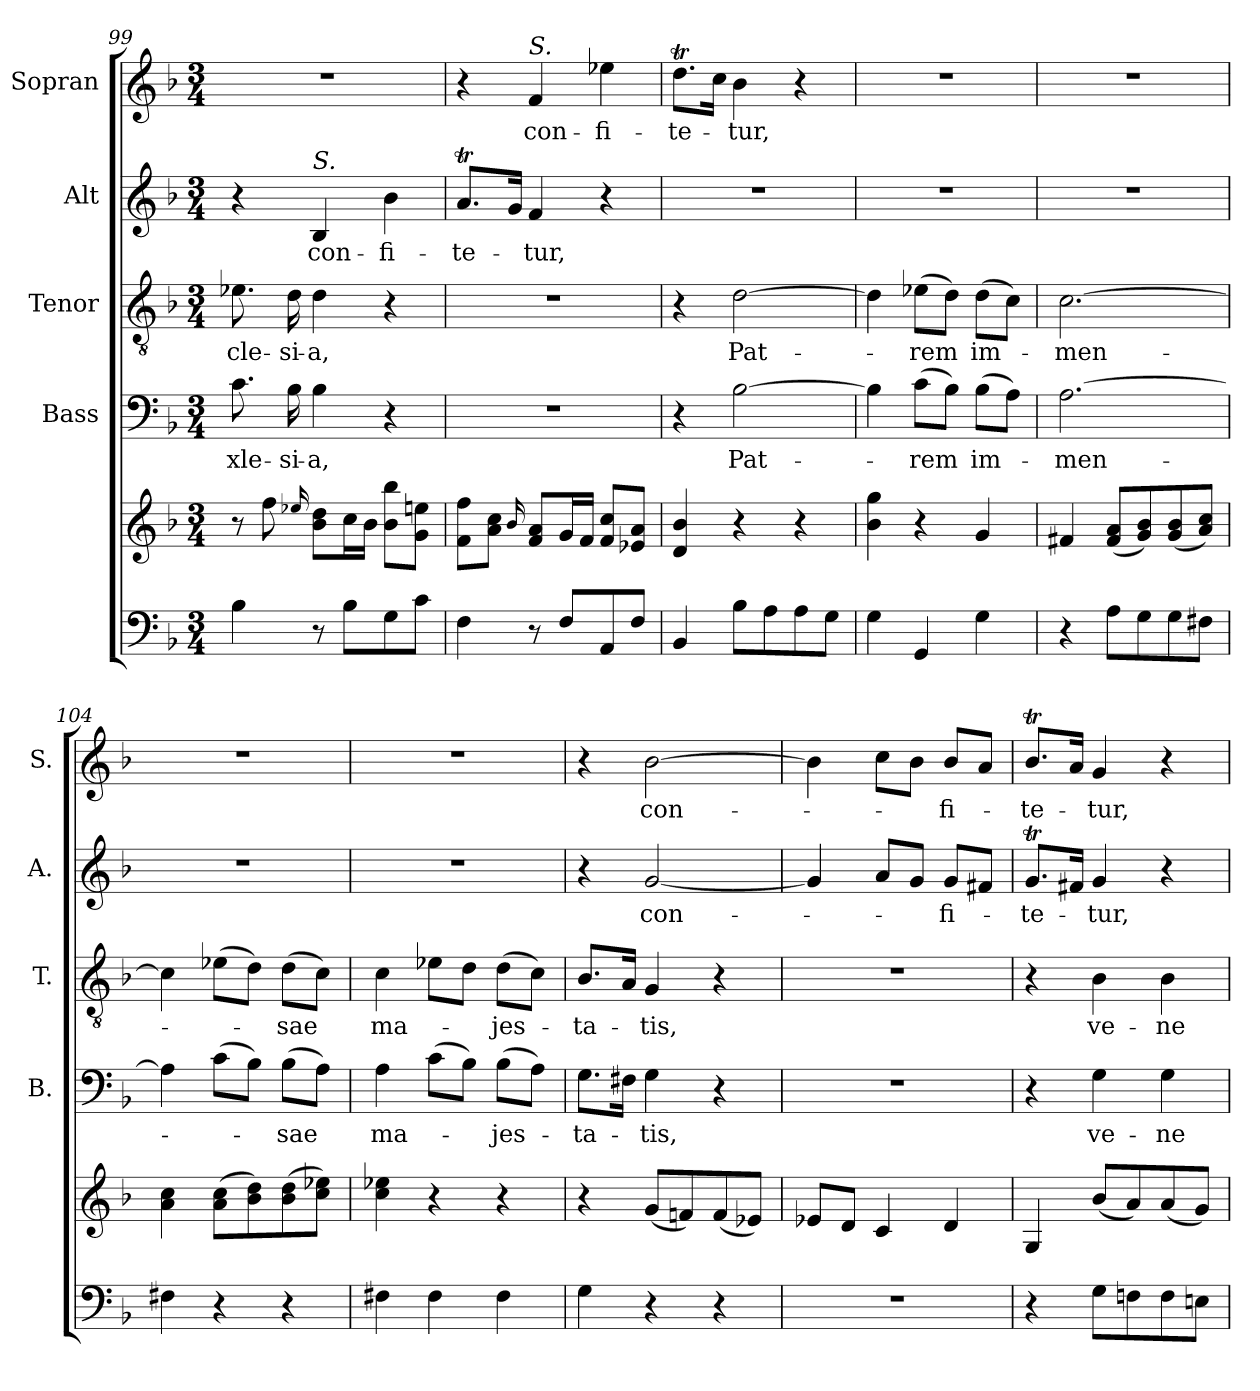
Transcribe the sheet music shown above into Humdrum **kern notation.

**kern	**kern	**kern	**text	**kern	**text	**kern	**text	**kern	**text
*part5	*part5	*part4	*part4	*part3	*part3	*part2	*part2	*part1	*part1
*staff6	*staff5	*staff4	*staff4	*staff3	*staff3	*staff2	*staff2	*staff1	*staff1
*	*	*I"Bass	*	*I"Tenor	*	*I"Alt	*	*I"Sopran	*
*	*	*I'B.	*	*I'T.	*	*I'A.	*	*I'S.	*
*clefF4	*clefG2	*clefF4	*	*clefGv2	*	*clefG2	*	*clefG2	*
*k[b-]	*k[b-]	*k[b-]	*	*k[b-]	*	*k[b-]	*	*k[b-]	*
*F:	*F:	*F:	*	*F:	*	*F:	*	*F:	*
*M3/4	*M3/4	*M3/4	*	*M3/4	*	*M3/4	*	*M3/4	*
=99	=99	=99	=99	=99	=99	=99	=99	=99	=99
!	!	!	!LO:LY:b	!	!LO:LY:b	!	!	!	!
4B-\	8r	8.c\	-xle-	8.e-X\	-cle-	4r	.	2.r	.
.	8ff\	.	.	.	.	.	.	.	.
!	!	!	!LO:LY:b	!	!LO:LY:b	!	!	!	!
.	.	16B-\	-si-	16d\	-si-	.	.	.	.
.	16qqee-X/	.	.	.	.	.	.	.	.
!	!	!	!	!	!	!LO:TX:a:i:t=S.	!	!	!
!	!	!	!LO:LY:b	!	!LO:LY:b	!	!LO:LY:b	!	!
8r	8b-\ 8dd\L	4B-\	-a,	4d\	-a,	4B-/	con-	.	.
8B-\L	16cc\L	.	.	.	.	.	.	.	.
.	16b-\JJ	.	.	.	.	.	.	.	.
!	!	!	!	!	!	!	!LO:LY:b	!	!
8G\	8b-\ 8bb-\L	4r	.	4r	.	4b-\	-fi-	.	.
8c\J	8g\ 8een\J	.	.	.	.	.	.	.	.
=100	=100	=100	=100	=100	=100	=100	=100	=100	=100
!	!	!	!	!	!	!	!LO:LY:b	!	!
4F\	8f\ 8ff\L	2.r	.	2.r	.	8.at/L	-te-	4r	.
.	8a\ 8cc\J	.	.	.	.	.	.	.	.
.	.	.	.	.	.	16g/Jk	.	.	.
.	16qqb-/	.	.	.	.	.	.	.	.
!	!	!	!	!	!	!	!	!LO:TX:a:i:t=S.	!
!	!	!	!	!	!	!	!LO:LY:b	!	!LO:LY:b
8r	8f/ 8a/L	.	.	.	.	4f/	-tur,	4f/	con-
8F/L	16g/L	.	.	.	.	.	.	.	.
.	16f/JJ	.	.	.	.	.	.	.	.
!	!	!	!	!	!	!	!	!	!LO:LY:b
8AA/	8f/ 8cc/L	.	.	.	.	4r	.	4ee-X\	-fi-
8F/J	8e-X/ 8a/J	.	.	.	.	.	.	.	.
=101	=101	=101	=101	=101	=101	=101	=101	=101	=101
!	!	!	!	!	!	!	!	!	!LO:LY:b
4BB-/	4d/ 4b-/	4r	.	4r	.	2.r	.	8.ddT\L	-te-
.	.	.	.	.	.	.	.	16cc\Jk	.
!	!	!	!LO:LY:b	!	!LO:LY:b	!	!	!	!LO:LY:b
8B-\L	4r	[2B-\	Pat-	[2d\	Pat-	.	.	4b-\	-tur,
8A\	.	.	.	.	.	.	.	.	.
8A\	4r	.	.	.	.	.	.	4r	.
8G\J	.	.	.	.	.	.	.	.	.
!!LO:PB:g=z
=102	=102	=102	=102	=102	=102	=102	=102	=102	=102
4G\	4b-\ 4gg\	4B-\]	.	4d\]	.	2.r	.	2.r	.
!	!	!	!LO:LY:b	!	!LO:LY:b	!	!	!	!
4GG/	4r	(>8c\L	-rem	(>8e-X\L	-rem	.	.	.	.
.	.	8B-\J)	.	8d\J)	.	.	.	.	.
!	!	!	!LO:LY:b	!	!LO:LY:b	!	!	!	!
4G\	4g/	(>8B-\L	im-	(>8d\L	im-	.	.	.	.
.	.	8A\J)	.	8c\J)	.	.	.	.	.
=103	=103	=103	=103	=103	=103	=103	=103	=103	=103
!	!	!	!LO:LY:b	!	!LO:LY:b	!	!	!	!
4r	4f#X/	[2.A\	-men-	[2.c\	-men-	2.r	.	2.r	.
8A\L	(<8f#/ 8a/L	.	.	.	.	.	.	.	.
8G\	8g/ 8b-/)	.	.	.	.	.	.	.	.
8G\	(<8g/ 8b-/	.	.	.	.	.	.	.	.
8F#X\J	8a/ 8cc/J)	.	.	.	.	.	.	.	.
=104	=104	=104	=104	=104	=104	=104	=104	=104	=104
4F#X\	4a\ 4cc\	4A\]	.	4c\]	.	2.r	.	2.r	.
4r	(>8a\ 8cc\L	(>8c\L	.	(>8e-X\L	.	.	.	.	.
.	8b-\ 8dd\)	8B-\J)	.	8d\J)	.	.	.	.	.
!	!	!	!LO:LY:b	!	!LO:LY:b	!	!	!	!
4r	(>8b-\ 8dd\	(>8B-\L	-sae	(>8d\L	-sae	.	.	.	.
.	8cc\ 8ee-X\J)	8A\J)	.	8c\J)	.	.	.	.	.
=105	=105	=105	=105	=105	=105	=105	=105	=105	=105
!	!	!	!LO:LY:b	!	!LO:LY:b	!	!	!	!
4F#X\	4cc\ 4ee-X\	4A\	ma-	4c\	ma-	2.r	.	2.r	.
4F#\	4r	(>8c\L	.	8e-X\L	.	.	.	.	.
.	.	8B-\J)	.	8d\J	.	.	.	.	.
!	!	!	!LO:LY:b	!	!LO:LY:b	!	!	!	!
4F#\	4r	(>8B-\L	-jes-	(>8d\L	-jes-	.	.	.	.
.	.	8A\J)	.	8c\J)	.	.	.	.	.
=106	=106	=106	=106	=106	=106	=106	=106	=106	=106
!	!	!	!LO:LY:b	!	!LO:LY:b	!	!	!	!
4G\	4r	8.G\L	-ta-	8.B-/L	-ta-	4r	.	4r	.
.	.	16F#X\Jk	.	16A/Jk	.	.	.	.	.
!	!	!	!LO:LY:b	!	!LO:LY:b	!	!LO:LY:b	!	!LO:LY:b
4r	(<8g/L	4G\	-tis,	4G/	-tis,	[2g/	con-	[2b-\	con-
.	8fn/)	.	.	.	.	.	.	.	.
4r	(<8f/	4r	.	4r	.	.	.	.	.
.	8e-X/J)	.	.	.	.	.	.	.	.
=107	=107	=107	=107	=107	=107	=107	=107	=107	=107
2.r	8e-X/L	2.r	.	2.r	.	4g/]	.	4b-\]	.
.	8d/J	.	.	.	.	.	.	.	.
.	4c/	.	.	.	.	8a/L	.	8cc\L	.
.	.	.	.	.	.	8g/J	.	8b-\J	.
!	!	!	!	!	!	!	!LO:LY:b	!	!LO:LY:b
.	4d/	.	.	.	.	8g/L	-fi-	8b-/L	-fi-
.	.	.	.	.	.	8f#X/J	.	8a/J	.
!!LO:LB:g=z
=108	=108	=108	=108	=108	=108	=108	=108	=108	=108
!	!	!	!	!	!	!	!LO:LY:b	!	!LO:LY:b
4r	4G/	4r	.	4r	.	8.gT/L	-te-	8.b-T/L	-te-
.	.	.	.	.	.	16f#X/Jk	.	16a/Jk	.
!	!	!	!LO:LY:b	!	!LO:LY:b	!	!LO:LY:b	!	!LO:LY:b
8G\L	(<8b-/L	4G\	ve-	4B-\	ve-	4g/	-tur,	4g/	-tur,
8Fn\	8a/)	.	.	.	.	.	.	.	.
!	!	!	!LO:LY:b	!	!LO:LY:b	!	!	!	!
8F\	(<8a/	4G\	-ne-	4B-\	-ne-	4r	.	4r	.
8En\J	8g/J)	.	.	.	.	.	.	.	.
=	=	=	=	=	=	=	=	=	=
*-	*-	*-	*-	*-	*-	*-	*-	*-	*-
